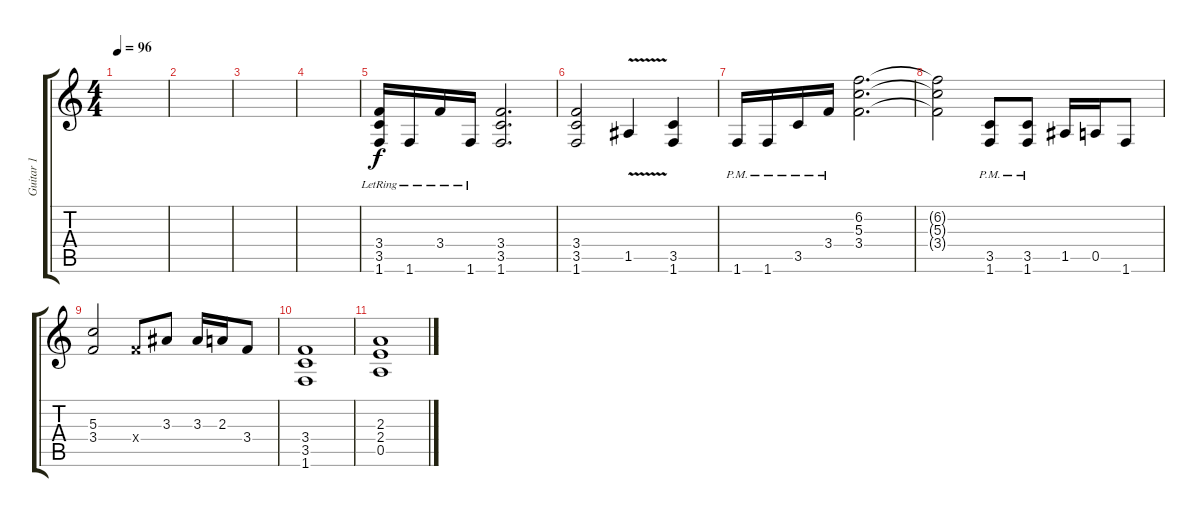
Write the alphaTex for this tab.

\track ("Guitar 1" "Guitar 1") {instrument overdrivenguitar}
\staff {score tabs}
\tuning (E4 B3 G3 D3 A2 E2) {hide}
\ts (4 4)
\tempo 96
\clef g2
\ks c
|
|
|
|
(3.4{lr} 3.5{lr} 1.6{lr}).16 1.6{lr}.16 3.4{lr}.16 1.6{lr}.16 (3.4 3.5 1.6).2{d} |
(3.4 3.5 1.6).2 1.5{v}.4 (3.5 1.6).4 |
1.6{pm}.16 1.6{pm}.16 3.5{pm}.16 3.4{pm}.16 (6.2 5.3 3.4).2{d} |
(6.2{t} 5.3{t} 3.4{t}).2 (3.5{pm} 1.6{pm}).8 (3.5{pm} 1.6{pm}).8 1.5.16 0.5.16 1.6.8 |
(5.3 3.4).2 3.4{x}.8 3.3.8 3.3.16 2.3.16 3.4.8 |
(3.4 3.5 1.6).1 |
(2.3 2.4 0.5).1
